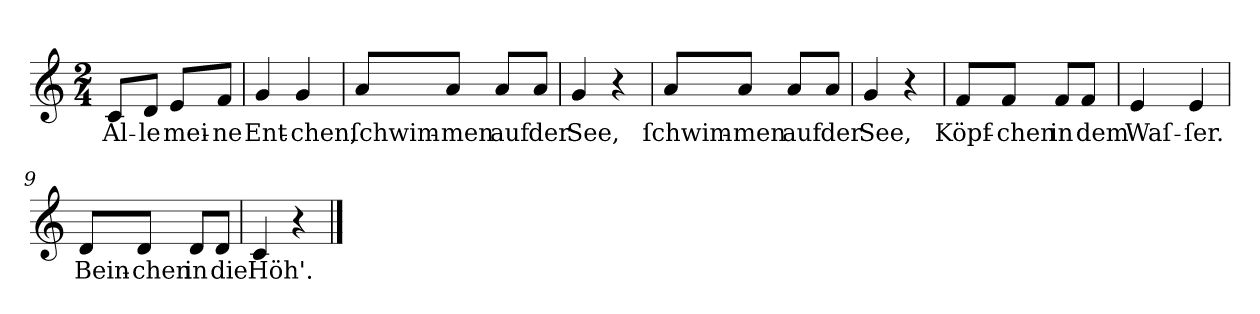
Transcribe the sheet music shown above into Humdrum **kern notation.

**kern	**text
*part1	*part1
*staff1	*staff1
*clefG2	*
*k[]	*
*C:	*
*M2/4	*
=1	=1
8c/L	Al-
8d/J	-le
8e/L	mei-
8f/J	-ne
=2	=2
4g	Ent-
4g	-chen,
=3	=3
8a/L	ſchwim-
8a/J	-men
8a/L	auf
8a/J	der
=4	=4
4g	See,
4r	.
=5	=5
8a/L	ſchwim-
8a/J	-men
8a/L	auf
8a/J	der
=6	=6
4g	See,
4r	.
=7	=7
8f/L	Köpf-
8f/J	-chen
8f/L	in
8f/J	dem
=8	=8
4e	Waſ-
4e	-ſer.
=9	=9
8d/L	Bein-
8d/J	-chen
8d/L	in
8d/J	die
=10	=10
4c	Höh'.
4r	.
==	==
*-	*-
